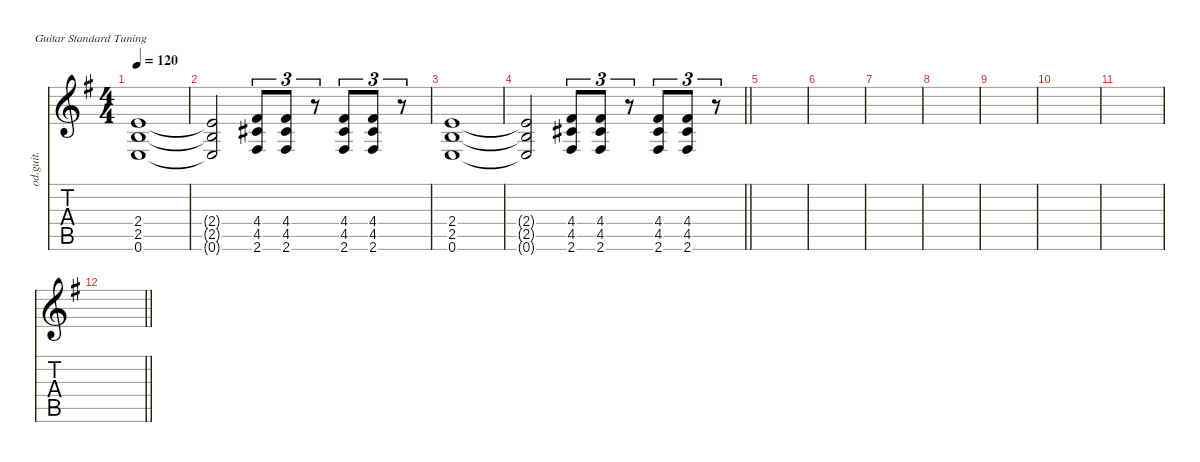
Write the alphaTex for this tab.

\defaultSystemsLayout 4
\hideDynamics
\bracketExtendMode nobrackets
\otherSystemsTrackNameOrientation horizontal
\track ("Guitarra 3" "od.guit.") {defaultSystemsLayout 16 instrument overdrivenguitar}
\staff {score tabs}
\tuning (E4 B3 G3 D3 A2 E2)
\ts (4 4)
\tempo 120
\clef g2
\ks g
(2.4{acc forcenatural} 2.5{acc forcenatural} 0.6{acc forcenatural}).1{dy f beam Up} |
(2.4{t acc forcenatural} 2.5{t acc forcenatural} 0.6{t acc forcenatural}).2{beam Up} (4.4{acc #} 4.5{acc #} 2.6{acc #}).8{tu (3 2) beam Up} (4.4{acc #} 4.5{acc #} 2.6{acc #}).8{tu (3 2) beam Up} r.8{tu (3 2) beam Up} (4.4{acc #} 4.5{acc #} 2.6{acc #}).8{tu (3 2) beam Up} (4.4{acc #} 4.5{acc #} 2.6{acc #}).8{tu (3 2) beam Up} r.8{tu (3 2) beam Up} |
(2.4{acc forcenatural} 2.5{acc forcenatural} 0.6{acc forcenatural}).1{beam Up} |
\barLineRight lightlight
(2.4{t acc forcenatural} 2.5{t acc forcenatural} 0.6{t acc forcenatural}).2{beam Up} (4.4{acc #} 4.5{acc #} 2.6{acc #}).8{tu (3 2) beam Up} (4.4{acc #} 4.5{acc #} 2.6{acc #}).8{tu (3 2) beam Up} r.8{tu (3 2) beam Up} (4.4{acc #} 4.5{acc #} 2.6{acc #}).8{tu (3 2) beam Up} (4.4{acc #} 4.5{acc #} 2.6{acc #}).8{tu (3 2) beam Up} r.8{tu (3 2) beam Up} |
|
|
|
|
|
|
|
\barLineRight lightlight
